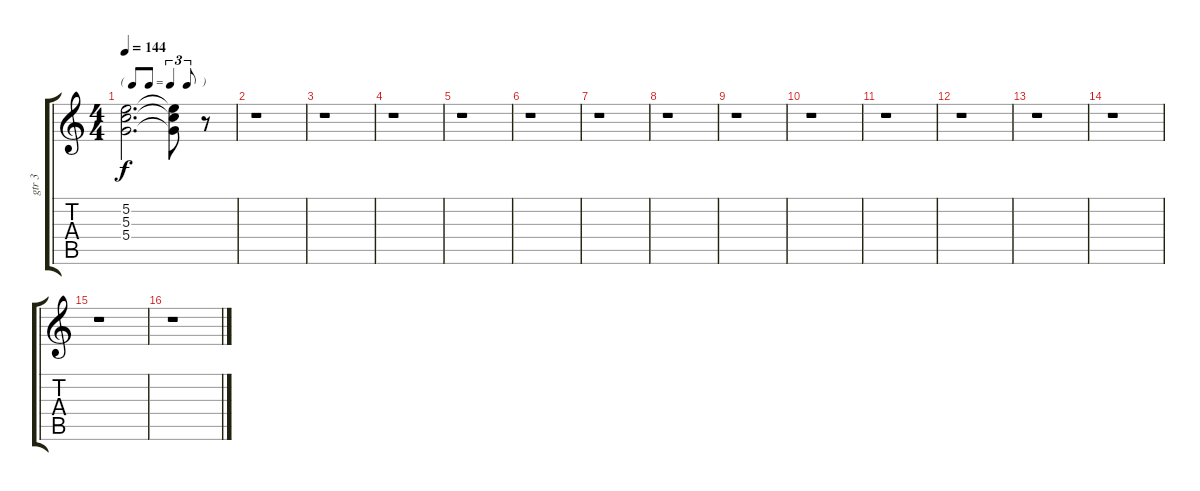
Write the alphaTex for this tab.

\track ("gtr 3" "gtr 3") {instrument distortionguitar}
\staff {score tabs}
\tuning (E4 B3 G3 D3 A2 E2) {hide}
\ts (4 4)
\tf triplet8th
\tempo 144
\clef g2
\ks c
(5.2 5.3 5.4).2{d dy f} (5.2{t} 5.3{t} 5.4{t}).8 r.8 |
r.1 |
r.1 |
r.1 |
r.1 |
r.1 |
r.1 |
r.1 |
r.1 |
r.1 |
r.1 |
r.1 |
r.1 |
r.1 |
r.1 |
r.1
